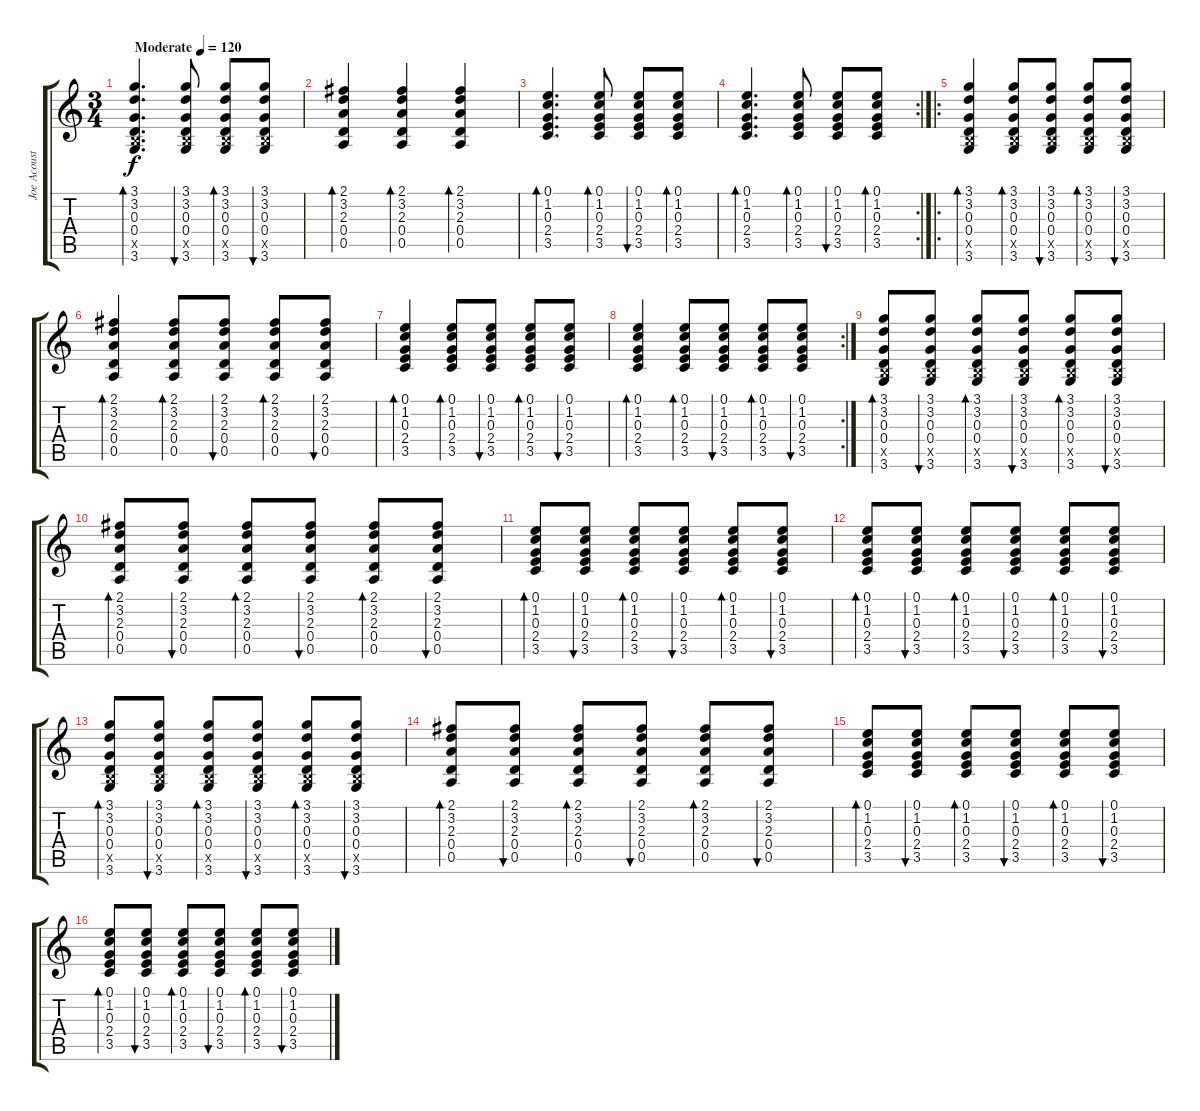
\track ("Joe Acoustic" "Joe Acoust") {instrument acousticguitarsteel}
\staff {score tabs}
\tuning (E4 B3 G3 D3 A2 E2) {hide}
\ts (3 4)
\tempo (120 "Moderate")
\clef g2
\ks c
(3.1 3.2 0.3 0.4 2.5{x} 3.6).4{d bd 60 dy f instrument acousticguitarsteel} (3.1 3.2 0.3 0.4 2.5{x} 3.6).8{bu 60} (3.1 3.2 0.3 0.4 2.5{x} 3.6).8{bd 60} (3.1 3.2 0.3 0.4 2.5{x} 3.6).8{bu 60} |
(2.1 3.2 2.3 0.4 0.5).4{bd 60} (2.1 3.2 2.3 0.4 0.5).4{bd 60} (2.1 3.2 2.3 0.4 0.5).4{bd 120} |
(0.1 1.2 0.3 2.4 3.5).4{d bd 60} (0.1 1.2 0.3 2.4 3.5).8{bd 60} (0.1 1.2 0.3 2.4 3.5).8{bu 60} (0.1 1.2 0.3 2.4 3.5).8{bd 60} |
\rc 2
(0.1 1.2 0.3 2.4 3.5).4{d bd 60} (0.1 1.2 0.3 2.4 3.5).8{bd 60} (0.1 1.2 0.3 2.4 3.5).8{bu 60} (0.1 1.2 0.3 2.4 3.5).8{bd 60} |
\ro
(3.1 3.2 0.3 0.4 2.5{x} 3.6).4{bd 60} (3.1 3.2 0.3 0.4 2.5{x} 3.6).8{bd 60} (3.1 3.2 0.3 0.4 2.5{x} 3.6).8{bu 60} (3.1 3.2 0.3 0.4 2.5{x} 3.6).8{bd 60} (3.1 3.2 0.3 0.4 2.5{x} 3.6).8{bu 60} |
(2.1 3.2 2.3 0.4 0.5).4{bd 60} (2.1 3.2 2.3 0.4 0.5).8{bd 60} (2.1 3.2 2.3 0.4 0.5).8{bu 60} (2.1 3.2 2.3 0.4 0.5).8{bd 60} (2.1 3.2 2.3 0.4 0.5).8{bu 60} |
(0.1 1.2 0.3 2.4 3.5).4{bd 60} (0.1 1.2 0.3 2.4 3.5).8{bd 60} (0.1 1.2 0.3 2.4 3.5).8{bu 60} (0.1 1.2 0.3 2.4 3.5).8{bd 60} (0.1 1.2 0.3 2.4 3.5).8{bu 60} |
\rc 2
(0.1 1.2 0.3 2.4 3.5).4{bd 60} (0.1 1.2 0.3 2.4 3.5).8{bd 60} (0.1 1.2 0.3 2.4 3.5).8{bu 60} (0.1 1.2 0.3 2.4 3.5).8{bd 60} (0.1 1.2 0.3 2.4 3.5).8{bu 60} |
(3.1 3.2 0.3 0.4 2.5{x} 3.6).8{bd 60} (3.1 3.2 0.3 0.4 2.5{x} 3.6).8{bu 60} (3.1 3.2 0.3 0.4 2.5{x} 3.6).8{bd 60} (3.1 3.2 0.3 0.4 2.5{x} 3.6).8{bu 60} (3.1 3.2 0.3 0.4 2.5{x} 3.6).8{bd 60} (3.1 3.2 0.3 0.4 2.5{x} 3.6).8{bu 60} |
(2.1 3.2 2.3 0.4 0.5).8{bd 60} (2.1 3.2 2.3 0.4 0.5).8{bu 60} (2.1 3.2 2.3 0.4 0.5).8{bd 60} (2.1 3.2 2.3 0.4 0.5).8{bu 60} (2.1 3.2 2.3 0.4 0.5).8{bd 60} (2.1 3.2 2.3 0.4 0.5).8{bu 60} |
(0.1 1.2 0.3 2.4 3.5).8{bd 60} (0.1 1.2 0.3 2.4 3.5).8{bu 60} (0.1 1.2 0.3 2.4 3.5).8{bd 60} (0.1 1.2 0.3 2.4 3.5).8{bu 60} (0.1 1.2 0.3 2.4 3.5).8{bd 60} (0.1 1.2 0.3 2.4 3.5).8{bu 60} |
(0.1 1.2 0.3 2.4 3.5).8{bd 60} (0.1 1.2 0.3 2.4 3.5).8{bu 60} (0.1 1.2 0.3 2.4 3.5).8{bd 60} (0.1 1.2 0.3 2.4 3.5).8{bu 60} (0.1 1.2 0.3 2.4 3.5).8{bd 60} (0.1 1.2 0.3 2.4 3.5).8{bu 60} |
(3.1 3.2 0.3 0.4 2.5{x} 3.6).8{bd 60} (3.1 3.2 0.3 0.4 2.5{x} 3.6).8{bu 60} (3.1 3.2 0.3 0.4 2.5{x} 3.6).8{bd 60} (3.1 3.2 0.3 0.4 2.5{x} 3.6).8{bu 60} (3.1 3.2 0.3 0.4 2.5{x} 3.6).8{bd 60} (3.1 3.2 0.3 0.4 2.5{x} 3.6).8{bu 60} |
(2.1 3.2 2.3 0.4 0.5).8{bd 60} (2.1 3.2 2.3 0.4 0.5).8{bu 60} (2.1 3.2 2.3 0.4 0.5).8{bd 60} (2.1 3.2 2.3 0.4 0.5).8{bu 60} (2.1 3.2 2.3 0.4 0.5).8{bd 60} (2.1 3.2 2.3 0.4 0.5).8{bu 60} |
(0.1 1.2 0.3 2.4 3.5).8{bd 60} (0.1 1.2 0.3 2.4 3.5).8{bu 60} (0.1 1.2 0.3 2.4 3.5).8{bd 60} (0.1 1.2 0.3 2.4 3.5).8{bu 60} (0.1 1.2 0.3 2.4 3.5).8{bd 60} (0.1 1.2 0.3 2.4 3.5).8{bu 60} |
(0.1 1.2 0.3 2.4 3.5).8{bd 60} (0.1 1.2 0.3 2.4 3.5).8{bu 60} (0.1 1.2 0.3 2.4 3.5).8{bd 60} (0.1 1.2 0.3 2.4 3.5).8{bu 60} (0.1 1.2 0.3 2.4 3.5).8{bd 60} (0.1 1.2 0.3 2.4 3.5).8{bu 60}
